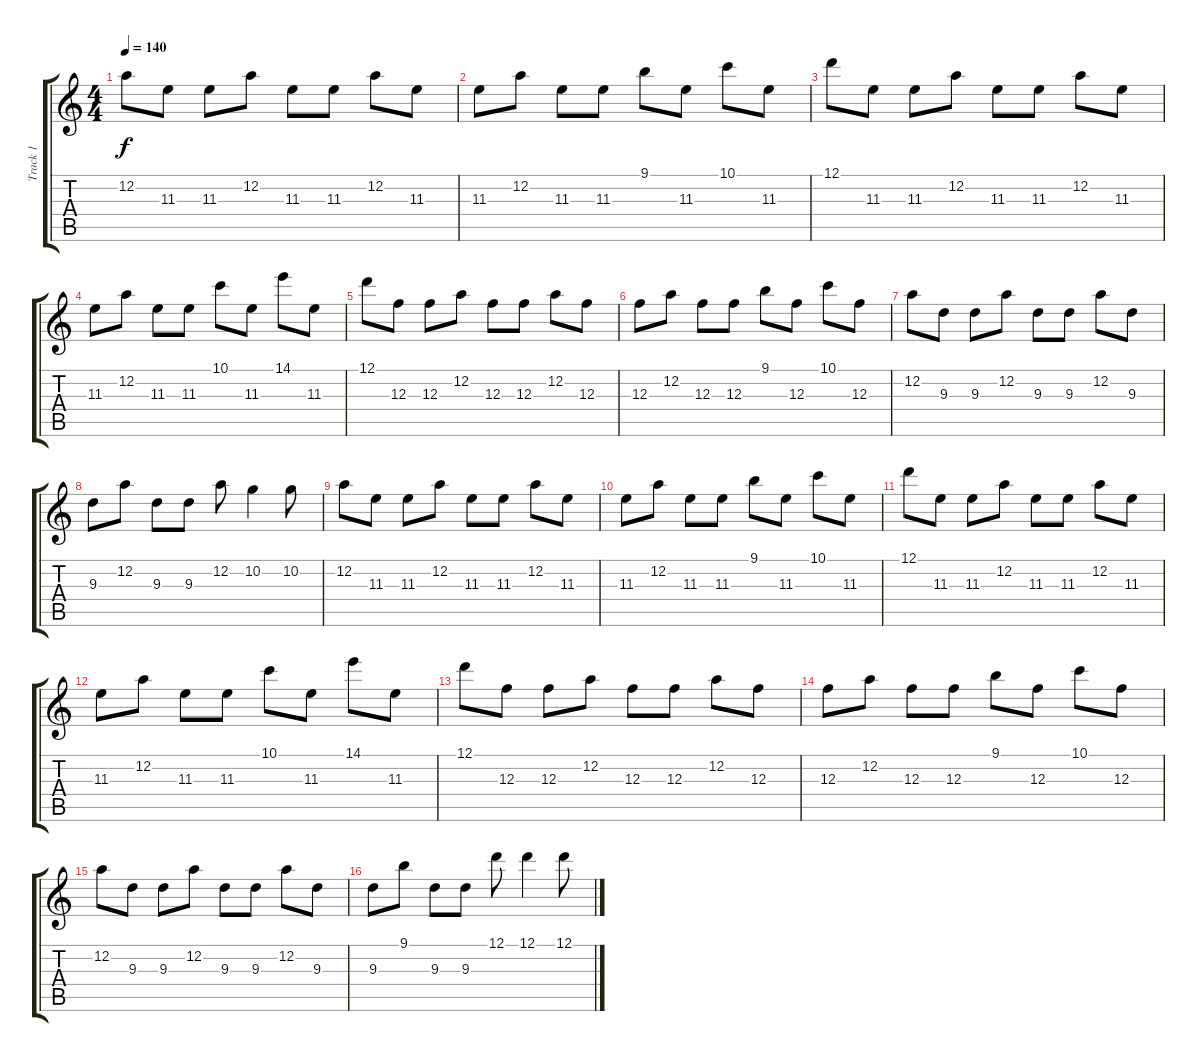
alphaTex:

\track ("Track 1" "Track 1") {instrument distortionguitar}
\staff {score tabs}
\tuning (D4 A3 F3 C3 G2 D2) {hide}
\ts (4 4)
\tempo 140
\clef g2
\ks c
12.2.8{dy f} 11.3.8 11.3.8 12.2.8 11.3.8 11.3.8 12.2.8 11.3.8 |
11.3.8 12.2.8 11.3.8 11.3.8 9.1.8 11.3.8 10.1.8 11.3.8 |
12.1.8 11.3.8 11.3.8 12.2.8 11.3.8 11.3.8 12.2.8 11.3.8 |
11.3.8 12.2.8 11.3.8 11.3.8 10.1.8 11.3.8 14.1.8 11.3.8 |
12.1.8 12.3.8 12.3.8 12.2.8 12.3.8 12.3.8 12.2.8 12.3.8 |
12.3.8 12.2.8 12.3.8 12.3.8 9.1.8 12.3.8 10.1.8 12.3.8 |
12.2.8 9.3.8 9.3.8 12.2.8 9.3.8 9.3.8 12.2.8 9.3.8 |
9.3.8 12.2.8 9.3.8 9.3.8 12.2.8 10.2.4 10.2.8 |
12.2.8 11.3.8 11.3.8 12.2.8 11.3.8 11.3.8 12.2.8 11.3.8 |
11.3.8 12.2.8 11.3.8 11.3.8 9.1.8 11.3.8 10.1.8 11.3.8 |
12.1.8 11.3.8 11.3.8 12.2.8 11.3.8 11.3.8 12.2.8 11.3.8 |
11.3.8 12.2.8 11.3.8 11.3.8 10.1.8 11.3.8 14.1.8 11.3.8 |
12.1.8 12.3.8 12.3.8 12.2.8 12.3.8 12.3.8 12.2.8 12.3.8 |
12.3.8 12.2.8 12.3.8 12.3.8 9.1.8 12.3.8 10.1.8 12.3.8 |
12.2.8 9.3.8 9.3.8 12.2.8 9.3.8 9.3.8 12.2.8 9.3.8 |
9.3.8 9.1.8 9.3.8 9.3.8 12.1.8 12.1.4 12.1.8
